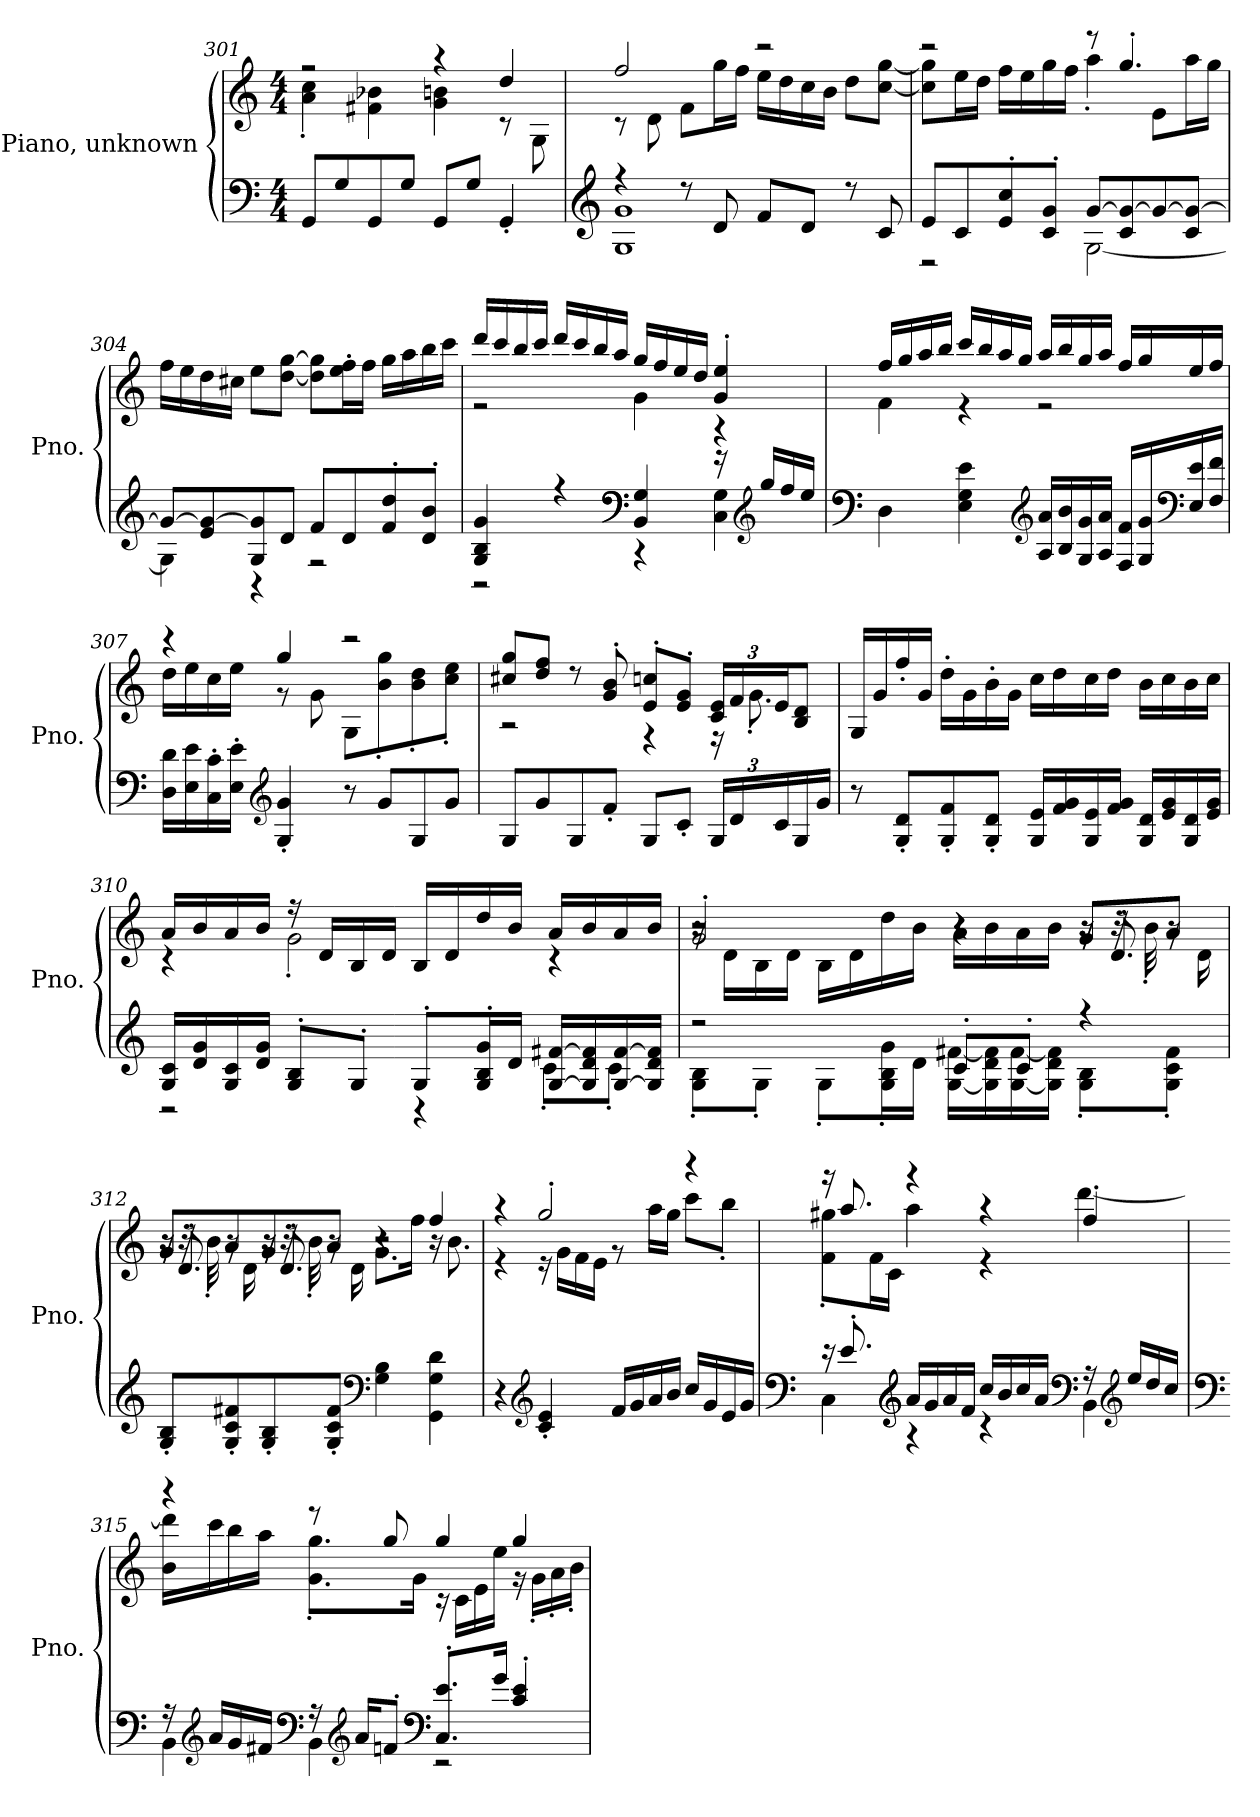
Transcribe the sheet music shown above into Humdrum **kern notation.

**kern	**kern
*part1	*part1
*staff2	*staff1
*I"Piano, unknown	*
*I'Pno.	*
*clefF4	*clefG2
*k[]	*k[]
*M4/4	*M4/4
=301	=301
*	*^
8GG/L	2r	4a\' 4cc\'
8G/	.	.
8GG/	.	4f#X\ 4b-X\
8G/J	.	.
8GG/L	4r	4g\ 4bn\
8G/J	.	.
4GG'/	4dd/	8r
.	.	8G\
=302	=302	=302
*clefG2	*	*
*^	*	*
4r	1G 1g	2ff/	8r
.	.	.	8d\
8r	.	.	8f\L
8d/	.	.	16gg\L
.	.	.	16ff\JJ
8f/L	.	2r	16ee\LL
.	.	.	16dd\
8d/J	.	.	16cc\
.	.	.	16b\JJ
8r	.	.	8dd\L
8c/	.	.	[8cc\ [8gg\J
!!LO:LB:g=z	!!
=303	=303	=303	=303
8e/L	2r	2r	8cc\] 8gg\]L
8c/	.	.	16ee\L
.	.	.	16dd\JJ
8e/' 8cc/'	.	.	16ff\LL
.	.	.	16ee\
8c/' 8g/'J	.	.	16gg\
.	.	.	16ff\JJ
[8g/L	[2G\	8r	4aa'\
8c/ 8g/_	.	4.gg'/	.
8g/_	.	.	8e\L
8c/ 8g/_J	.	.	16aa\L
.	.	.	16gg\JJ
*	*	*v	*v
=304	=304	=304
8g/L_	4G\]	16ff\LL
.	.	16ee\
8e/ 8g/_	.	16dd\
.	.	16cc#X\JJ
8G/ 8g/]	4r	8ee\L
8d/J	.	[8dd\ [8gg\J
8f/L	2r	8dd\] 8gg\]L
8d/	.	16ee\' 16ff\'L
.	.	16ff\JJ
8f/' 8dd/'	.	16gg\LL
.	.	16aa\
8d/' 8b/'J	.	16bb\
.	.	16ccc\JJ
!!LO:LB:g=z
=305	=305	=305
*	*	*^
4G/ 4B/ 4g/	2r	16ddd/LL	2r
.	.	16ccc/	.
.	.	16bb/	.
.	.	16ccc/JJ	.
4r	.	16ddd/LL	.
.	.	16ccc/	.
.	.	16bb/	.
.	.	16aa/JJ	.
*clefF4	*	*	*
4BB/ 4G/	4r	16gg/LL	4g\
.	.	16ff/	.
.	.	16ee/	.
.	.	16dd/JJ	.
16r	4C\ 4G\	4g/' 4ee/'	4r
*clefG2	*	*	*
16gg/LL	.	.	.
16ff/	.	.	.
16ee/JJ	.	.	.
*v	*v	*	*
=306	=306	=306
*clefF4	*	*
4D\	16ff/LL	4f\
.	16gg/	.
.	16aa/	.
.	16bb/JJ	.
4E\ 4G\ 4e\	16ccc/LL	4r
.	16bb/	.
.	16aa/	.
.	16gg/JJ	.
*clefG2	*	*
16A/ 16a/LL	16aa/LL	2r
16B/ 16b/	16bb/	.
16G/ 16g/	16gg/	.
16A/ 16a/JJ	16aa/JJ	.
16F/ 16f/LL	16ff/LL	.
16G/ 16g/	16gg/	.
*clefF4	*	*
16E/ 16e/	16ee/	.
16F/ 16f/JJ	16ff/JJ	.
!!LO:PB:g=z	!!
=307	=307	=307
16D\ 16d\LL	4r	16dd\LL
16E\ 16e\	.	16ee\
16C\' 16c\'	.	16cc\
16E\' 16e\'JJ	.	16ee\JJ
*clefG2	*	*
4G/' 4g/'	4gg/	8r
.	.	8g\
8r	2r	8G\L
8g/L	.	8b\' 8gg\'
8G/	.	8b\' 8dd\'
8g/J	.	8cc\' 8ee\'J
=308	=308	=308
8G/L	8cc#X/ 8gg/L	2r
8g/	8dd/ 8ff/J	.
8G/	8r	.
8f'/J	8g/' 8b/'	.
8G/L	8e/' 8ccn/'L	4r
8c'/J	8e/' 8g/'J	.
*Xbrackettup	*Xbrackettup	*
24G/LL	24c/ 24e/LL	16r
24d/	24f/	.
.	.	8.g'\
24c/	24e/J	.
16G/	8B/ 8d/J	.
16g/JJ	.	.
*	*v	*v
=309	=309
8r	16G/LL
.	16g/
8G/' 8d/'L	16ff'/
.	16g/JJ
8G/' 8f/'	16dd'\LL
.	16g\
8G/' 8d/'J	16b'\
.	16g\JJ
16G/ 16e/LL	16cc\LL
16f/ 16g/	16dd\
16G/ 16e/	16cc\
16f/ 16g/JJ	16dd\JJ
16G/ 16d/LL	16b\LL
16e/ 16g/	16cc\
16G/ 16d/	16b\
16e/ 16g/JJ	16cc\JJ
!!LO:LB:g=z
=310	=310
*^	*^
16G/ 16c/LL	2r	16a/LL	4r
16d/ 16g/	.	16b/	.
16G/ 16c/	.	16a/	.
16d/ 16g/JJ	.	16b/JJ	.
8G/' 8B/'L	.	16r	2g'\
.	.	16d/LL	.
8G'/J	.	16B/	.
.	.	16d/JJ	.
8G'/L	4r	16B/LL	.
.	.	16d/	.
16G/' 16B/' 16g/'L	.	16dd/	.
16d/JJ	.	16b/JJ	.
[16G/ [16f#X/LL	8c'\L	16a/LL	4r
16G/] 16d/ 16f#/]	.	16b/	.
[16G/ [16f#/	8c'\J	16a/	.
16G/] 16d/ 16f#/]JJ	.	16b/JJ	.
=311	=311	=311	=311
*	*	*	*^
2r	8G\' 8B\'L	2g'/	16r	2r
.	.	.	16d\LL	.
.	8G'\J	.	16B\	.
.	.	.	16d\JJ	.
.	8G'\L	.	16B\LL	.
.	.	.	16d\	.
.	16G\' 16B\' 16g\'L	.	16dd\	.
.	16d\JJ	.	16b\JJ	.
8c'/L	[16G\ [16f#X\LL	4r	16a\LL	4r
.	16G\] 16d\ 16f#\]	.	16b\	.
8c'/J	[16G\ [16f#\	.	16a\	.
.	16G\] 16d\ 16f#\]JJ	.	16b\JJ	.
4r	8G\' 8B\'L	8g/L	16r	16r
.	.	.	32r	8.d'/
.	.	.	32b'\	.
.	8G\' 8c\' 8f#\'J	8a/J	16r	.
.	.	.	16d\	.
*v	*v	*	*	*
!!LO:LB:g=z	!!	!!
=312	=312	=312	=312
8G/' 8B/'L	8g/L	16r	16r
.	.	32r	8.d'/
.	.	32b'\	.
8G/' 8c/' 8f#X/'	8a/	16r	.
.	.	16d\	.
8G/' 8B/'	8g/	16r	16r
.	.	32r	8.d'/
.	.	32b'\	.
8G/' 8c/' 8f#/'J	8a/J	16r	.
.	.	16d\	.
*clefF4	*	*	*
4G\ 4B\	4r	8.g\L	2r
.	.	16ff\Jk	.
4GG\ 4G\ 4d\	4ff/	16r	.
.	.	8.b\	.
*	*	*v	*v
=313	=313	=313
4r	4r	4r
*clefG2	*	*
4c/' 4e/'	2gg'/	16r
.	.	16g\LL
.	.	16f\
.	.	16e\JJ
16f/LL	.	8r
16g/	.	.
16a/	.	16aa\LL
16b/JJ	.	16gg\JJ
16cc/LL	4r	8ccc\L
16g/	.	.
16e/	.	8bb'\J
16g/JJ	.	.
!!LO:LB:g=z	!!
=314	=314	=314
*clefF4	*	*
*^	*	*
16r	4C\	16r	8f\' 8gg#X\'L
8.e'/	.	8.aa/	.
.	.	.	16f\L
.	.	.	16c\JJ
*clefG2	*	*	*
16a/LL	4r	4r	4aa\
16g/	.	.	.
16a/	.	.	.
16f/JJ	.	.	.
16cc/LL	4r	4r	4r
16b/	.	.	.
16cc/	.	.	.
16a/JJ	.	.	.
*clefF4	*	*	*
16r	4BB\	4ff'/	[4ddd\
*clefG2	*	*	*
16ee/LL	.	.	.
16dd/	.	.	.
16cc/JJ	.	.	.
!!LO:LB:g=z	!!
=315	=315	=315	=315
*clefF4	*	*	*
16r	4BB\	4r	16b\ 16ddd\]LL
*clefG2	*	*	*
16a/LL	.	.	16ccc\
16g/	.	.	16bb\
16f#X/JJ	.	.	16aa\JJ
*clefF4	*	*	*
16r	4BB\	8r	8.g\' 8.gg\'L
*clefG2	*	*	*
16a/KL	.	.	.
8fn'/J	.	8gg/	.
.	.	.	16g\Jk
*clefF4	*	*	*
8.C/' 8.e/'L	2r	4gg/	16r
.	.	.	16c\LL
.	.	.	16e\
16g/Jk	.	.	16ee\JJ
4c/' 4e/'	.	4gg/	16r
.	.	.	16g'\LL
.	.	.	16a'\
.	.	.	16b'\JJ
*v	*v	*	*
*	*v	*v
=	=
*-	*-
